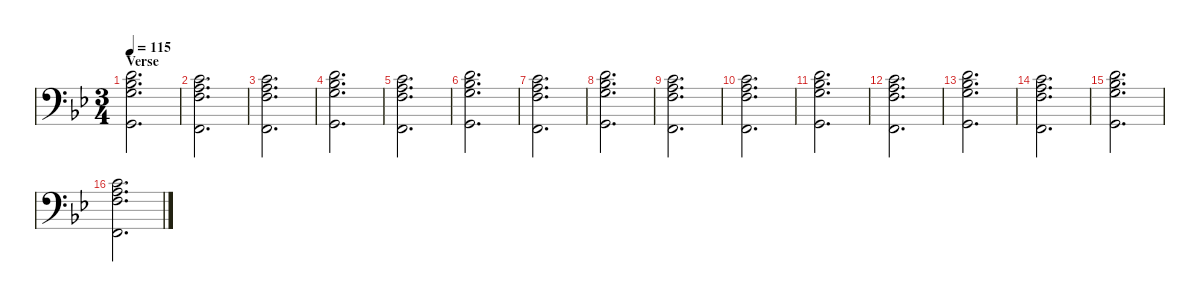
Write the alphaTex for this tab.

\defaultSystemsLayout 4
\hideDynamics
\bracketExtendMode nobrackets
\singleTrackTrackNamePolicy hidden
\multiTrackTrackNamePolicy hidden
\firstSystemTrackNameMode fullname
\firstSystemTrackNameOrientation horizontal
\otherSystemsTrackNameOrientation horizontal
\track ("Piano" "pno.") {defaultSystemsLayout 16 instrument acousticgrandpiano}
\staff {score}
\tuning (E4 B3 G3 D3 A2 E2)
\ts (3 4)
\section ("" "Verse")
\tempo 115
\clef f4
\ks gminor
(3.2{acc forcenatural} 3.3{acc b} 5.4{acc forcenatural} 3.6{acc forcenatural}).2{d dy f beam Down} |
(1.2{acc forcenatural} 2.3{acc forcenatural} 3.4{acc forcenatural} 1.6{acc forcenatural}).2{d dy mf beam Down} |
(1.2{acc forcenatural} 2.3{acc forcenatural} 3.4{acc forcenatural} 1.6{acc forcenatural}).2{d beam Down} |
(3.2{acc forcenatural} 3.3{acc b} 5.4{acc forcenatural} 3.6{acc forcenatural}).2{d dy f beam Down} |
(1.2{acc forcenatural} 2.3{acc forcenatural} 3.4{acc forcenatural} 1.6{acc forcenatural}).2{d dy mf beam Down} |
(3.2{acc forcenatural} 3.3{acc b} 5.4{acc forcenatural} 3.6{acc forcenatural}).2{d dy f beam Down} |
(1.2{acc forcenatural} 2.3{acc forcenatural} 3.4{acc forcenatural} 1.6{acc forcenatural}).2{d dy mf beam Down} |
(3.2{acc forcenatural} 3.3{acc b} 5.4{acc forcenatural} 3.6{acc forcenatural}).2{d dy f beam Down} |
(1.2{acc forcenatural} 2.3{acc forcenatural} 3.4{acc forcenatural} 1.6{acc forcenatural}).2{d dy mf beam Down} |
(1.2{acc forcenatural} 2.3{acc forcenatural} 3.4{acc forcenatural} 1.6{acc forcenatural}).2{d beam Down} |
(3.2{acc forcenatural} 3.3{acc b} 5.4{acc forcenatural} 3.6{acc forcenatural}).2{d dy f beam Down} |
(1.2{acc forcenatural} 2.3{acc forcenatural} 3.4{acc forcenatural} 1.6{acc forcenatural}).2{d dy mf beam Down} |
(3.2{acc forcenatural} 3.3{acc b} 5.4{acc forcenatural} 3.6{acc forcenatural}).2{d dy f beam Down} |
(1.2{acc forcenatural} 2.3{acc forcenatural} 3.4{acc forcenatural} 1.6{acc forcenatural}).2{d dy mf beam Down} |
(3.2{acc forcenatural} 3.3{acc b} 5.4{acc forcenatural} 3.6{acc forcenatural}).2{d dy f beam Down} |
(1.2{acc forcenatural} 2.3{acc forcenatural} 3.4{acc forcenatural} 1.6{acc forcenatural}).2{d dy mf beam Down}
